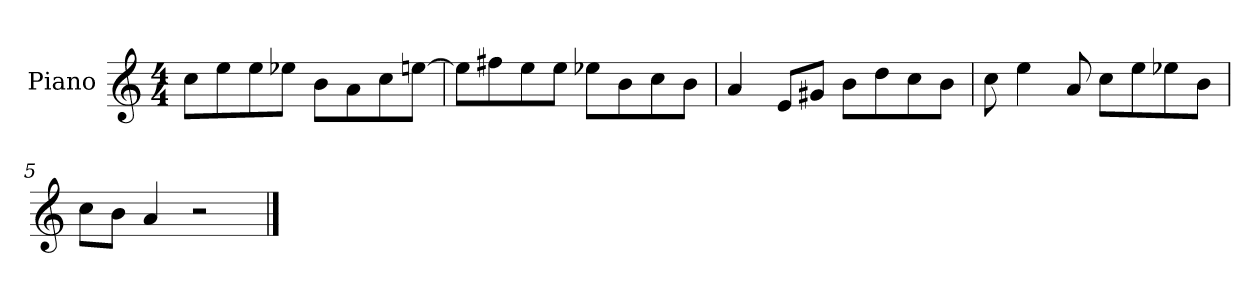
**kern
*part1
*staff1
*I"Piano
*I'P-no
*clefG2
*k[]
*M4/4
*MM90
=1
8cc\L
8ee\
8ee\
8ee-X\J
8b\L
8a\
8cc\
[8een\J
=2
8ee\L]
8ff#X\
8ee\
8ee\J
8ee-X\L
8b\
8cc\
8b\J
=3
4a/
8e/L
8g#X/J
8b\L
8dd\
8cc\
8b\J
=4
8cc\
4ee\
8a/
8cc\L
8ee\
8ee-X\
8b\J
=5
8cc\L
8b\J
4a/
2r
==
*-
